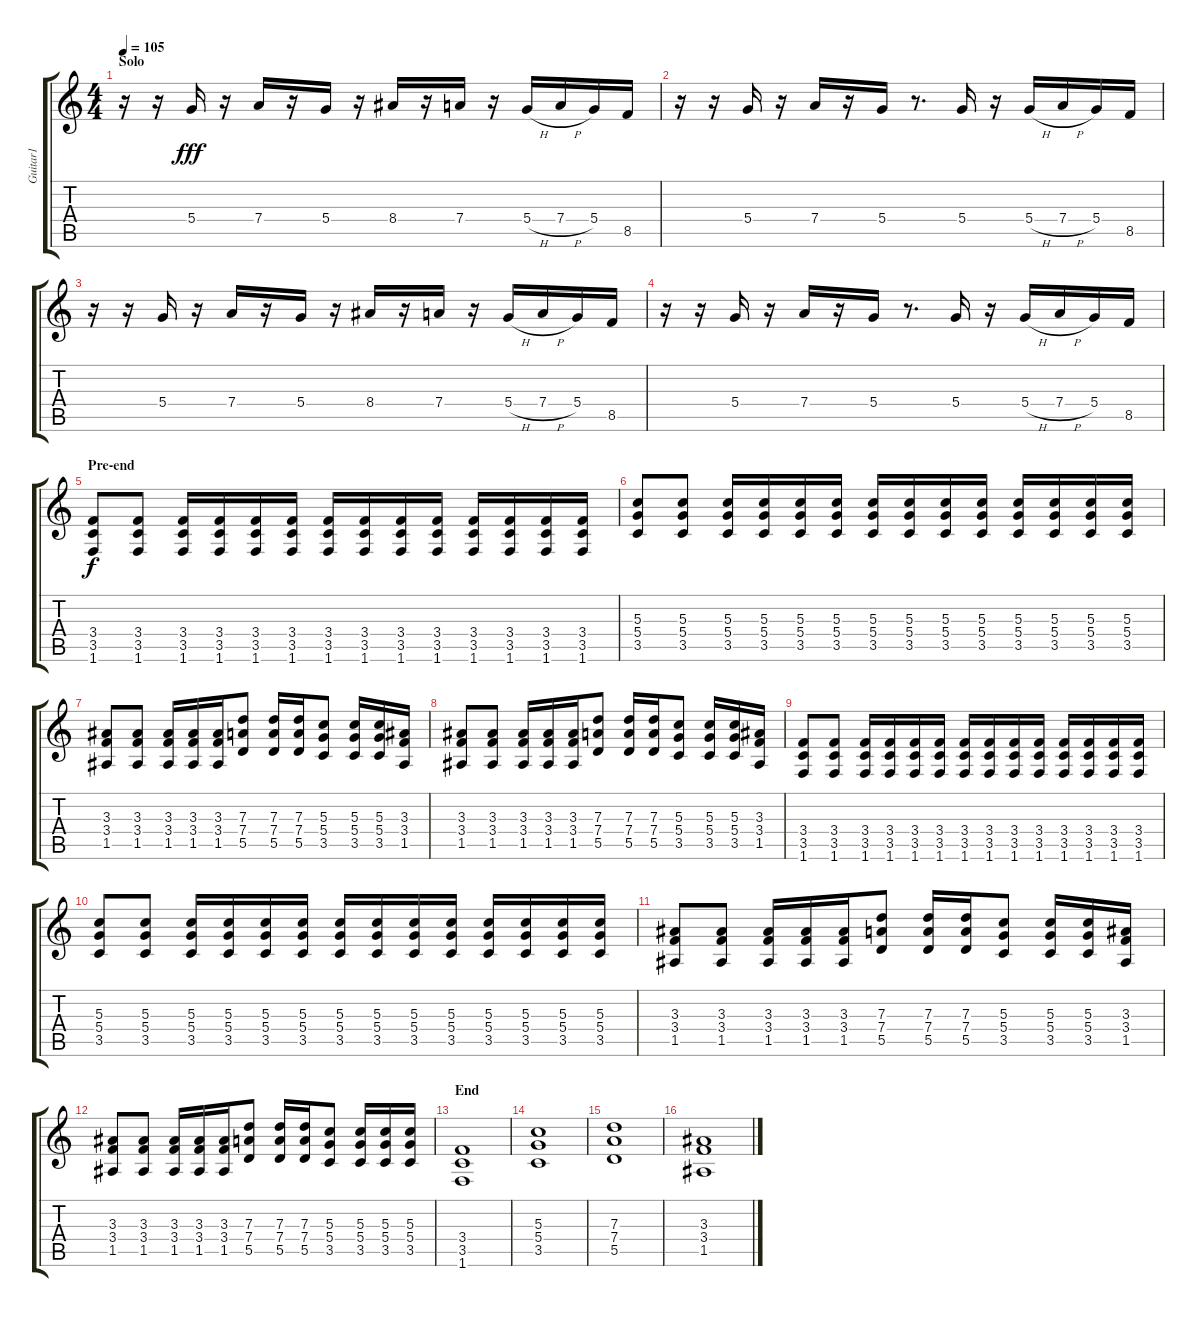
\track ("Guitar1" "Guitar1") {instrument distortionguitar}
\staff {score tabs}
\tuning (E4 B3 G3 D3 A2 E2) {hide}
\ts (4 4)
\section ("" "Solo")
\tempo 105
\clef g2
\ks c
r.16{dy f} r.16 5.4.16{dy fff} r.16 7.4.16 r.16 5.4.16 r.16 8.4.16 r.16 7.4.16 r.16 5.4{h}.16 7.4{h}.16 5.4.16 8.5.16 |
r.16 r.16 5.4.16 r.16 7.4.16 r.16 5.4.16 r.8{d} 5.4.16 r.16 5.4{h}.16 7.4{h}.16 5.4.16 8.5.16 |
r.16 r.16 5.4.16 r.16 7.4.16 r.16 5.4.16 r.16 8.4.16 r.16 7.4.16 r.16 5.4{h}.16 7.4{h}.16 5.4.16 8.5.16 |
r.16 r.16 5.4.16 r.16 7.4.16 r.16 5.4.16 r.8{d} 5.4.16 r.16 5.4{h}.16 7.4{h}.16 5.4.16 8.5.16 |
\section ("" "Pre-end")
(3.4 3.5 1.6).8{dy f} (3.4 3.5 1.6).8 (3.4 3.5 1.6).16 (3.4 3.5 1.6).16 (3.4 3.5 1.6).16 (3.4 3.5 1.6).16 (3.4 3.5 1.6).16 (3.4 3.5 1.6).16 (3.4 3.5 1.6).16 (3.4 3.5 1.6).16 (3.4 3.5 1.6).16 (3.4 3.5 1.6).16 (3.4 3.5 1.6).16 (3.4 3.5 1.6).16 |
(5.3 5.4 3.5).8 (5.3 5.4 3.5).8 (5.3 5.4 3.5).16 (5.3 5.4 3.5).16 (5.3 5.4 3.5).16 (5.3 5.4 3.5).16 (5.3 5.4 3.5).16 (5.3 5.4 3.5).16 (5.3 5.4 3.5).16 (5.3 5.4 3.5).16 (5.3 5.4 3.5).16 (5.3 5.4 3.5).16 (5.3 5.4 3.5).16 (5.3 5.4 3.5).16 |
(3.3 3.4 1.5).8 (3.3 3.4 1.5).8 (3.3 3.4 1.5).16 (3.3 3.4 1.5).16 (3.3 3.4 1.5).16 (7.3 7.4 5.5).8 (7.3 7.4 5.5).16 (7.3 7.4 5.5).16 (5.3 5.4 3.5).8 (5.3 5.4 3.5).16 (5.3 5.4 3.5).16 (3.3 3.4 1.5).16 |
(3.3 3.4 1.5).8 (3.3 3.4 1.5).8 (3.3 3.4 1.5).16 (3.3 3.4 1.5).16 (3.3 3.4 1.5).16 (7.3 7.4 5.5).8 (7.3 7.4 5.5).16 (7.3 7.4 5.5).16 (5.3 5.4 3.5).8 (5.3 5.4 3.5).16 (5.3 5.4 3.5).16 (3.3 3.4 1.5).16 |
(3.4 3.5 1.6).8 (3.4 3.5 1.6).8 (3.4 3.5 1.6).16 (3.4 3.5 1.6).16 (3.4 3.5 1.6).16 (3.4 3.5 1.6).16 (3.4 3.5 1.6).16 (3.4 3.5 1.6).16 (3.4 3.5 1.6).16 (3.4 3.5 1.6).16 (3.4 3.5 1.6).16 (3.4 3.5 1.6).16 (3.4 3.5 1.6).16 (3.4 3.5 1.6).16 |
(5.3 5.4 3.5).8 (5.3 5.4 3.5).8 (5.3 5.4 3.5).16 (5.3 5.4 3.5).16 (5.3 5.4 3.5).16 (5.3 5.4 3.5).16 (5.3 5.4 3.5).16 (5.3 5.4 3.5).16 (5.3 5.4 3.5).16 (5.3 5.4 3.5).16 (5.3 5.4 3.5).16 (5.3 5.4 3.5).16 (5.3 5.4 3.5).16 (5.3 5.4 3.5).16 |
(3.3 3.4 1.5).8 (3.3 3.4 1.5).8 (3.3 3.4 1.5).16 (3.3 3.4 1.5).16 (3.3 3.4 1.5).16 (7.3 7.4 5.5).8 (7.3 7.4 5.5).16 (7.3 7.4 5.5).16 (5.3 5.4 3.5).8 (5.3 5.4 3.5).16 (5.3 5.4 3.5).16 (3.3 3.4 1.5).16 |
(3.3 3.4 1.5).8 (3.3 3.4 1.5).8 (3.3 3.4 1.5).16 (3.3 3.4 1.5).16 (3.3 3.4 1.5).16 (7.3 7.4 5.5).8 (7.3 7.4 5.5).16 (7.3 7.4 5.5).16 (5.3 5.4 3.5).8 (5.3 5.4 3.5).16 (5.3 5.4 3.5).16 (5.3 5.4 3.5).16 |
\section ("" "End")
(3.4 3.5 1.6).1 |
(5.3 5.4 3.5).1 |
(7.3 7.4 5.5).1 |
(3.3 3.4 1.5).1
